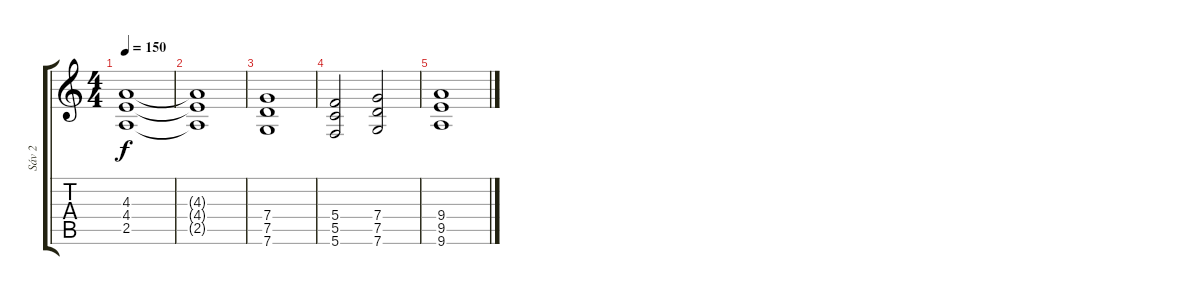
\track ("Sáv 2" "Sáv 2") {instrument distortionguitar}
\staff {score tabs}
\tuning (D4 A3 F3 C3 G2 C2) {hide}
\ts (4 4)
\tempo 150
\clef g2
\ks c
(4.3 4.4 2.5).1{dy f} |
(4.3{t} 4.4{t} 2.5{t}).1 |
(7.4 7.5 7.6).1 |
(5.4 5.5 5.6).2 (7.4 7.5 7.6).2 |
(9.4 9.5 9.6).1
